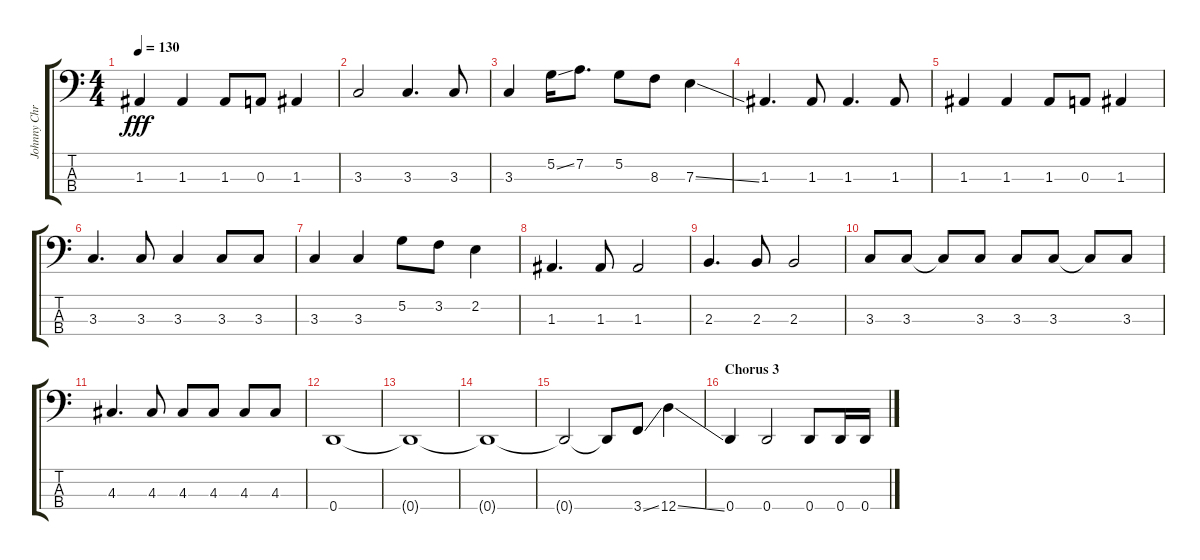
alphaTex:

\track ("Johnny Christ" "Johnny Chr") {instrument electricbasspick}
\staff {score tabs}
\tuning (G2 D2 A1 D1) {hide}
\ts (4 4)
\tempo 130
\clef f4
\ks c
1.3.4{dy fff} 1.3.4 1.3.8 0.3.8 1.3.4 |
3.3.2 3.3.4{d} 3.3.8 |
3.3.4 5.2{ss}.16 7.2.8{d} 5.2.8 8.3.8 7.3{ss}.4 |
1.3.4{d} 1.3.8 1.3.4{d} 1.3.8 |
1.3.4 1.3.4 1.3.8 0.3.8 1.3.4 |
3.3.4{d} 3.3.8 3.3.4 3.3.8 3.3.8 |
3.3.4 3.3.4 5.2.8 3.2.8 2.2.4 |
1.3.4{d} 1.3.8 1.3.2 |
2.3.4{d} 2.3.8 2.3.2 |
3.3.8 3.3.8 3.3{t}.8 3.3.8 3.3.8 3.3.8 3.3{t}.8 3.3.8 |
4.3.4{d} 4.3.8 4.3.8 4.3.8 4.3.8 4.3.8 |
0.4.1 |
0.4{t}.1 |
0.4{t}.1 |
0.4{t}.2 0.4{t}.8 3.4{ss}.8 12.4{ss}.4 |
\section ("" "Chorus 3")
0.4.4 0.4.2 0.4.8 0.4.16 0.4.16
